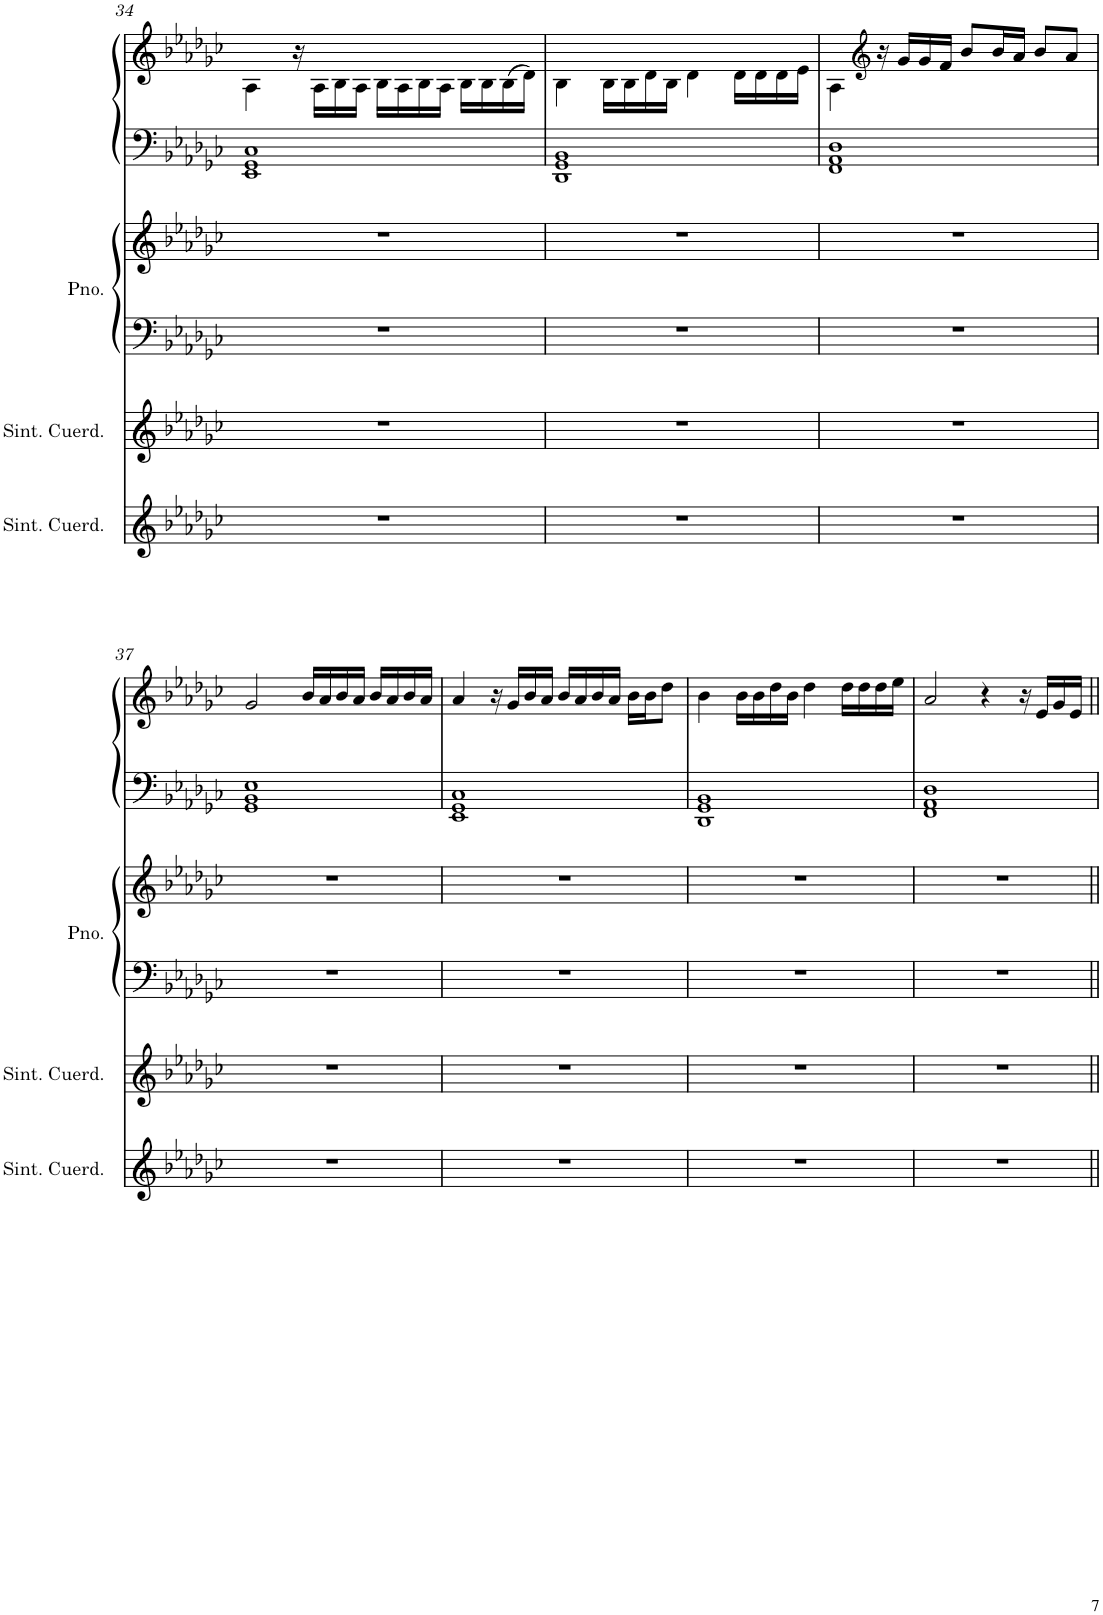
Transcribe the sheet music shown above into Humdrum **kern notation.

**kern	**kern	**kern	**kern	**kern	**kern
*part4	*part3	*part2	*part2	*part1	*part1
*staff6	*staff5	*staff4	*staff3	*staff2	*staff1
*I"Sintetizador Pad	*I"Sintetizador Banda sonora	*I"Piano	*	*I"Piano	*
*	*	*I'Pno.	*	*I'Pno	*
!!LO:PB:g=z
*clefG2	*clefG2	*clefF4	*clefG2	*clefF4	*clefG2
*k[b-e-a-d-g-c-]	*k[b-e-a-d-g-c-]	*k[b-e-a-d-g-c-]	*k[b-e-a-d-g-c-]	*k[b-e-a-d-g-c-]	*k[b-e-a-d-g-c-]
*M4/4	*M4/4	*M4/4	*M4/4	*M4/4	*M4/4
=34	=34	=34	=34	=34	=34
*	*	*	*	*^	*
1r	1r	1r	1r	1C-	1EE- 1GG-	4A-\
.	.	.	.	.	.	16r
.	.	.	.	.	.	16A-\LL
.	.	.	.	.	.	16B-\
.	.	.	.	.	.	16A-\JJ
.	.	.	.	.	.	16B-\LL
.	.	.	.	.	.	16A-\
.	.	.	.	.	.	16B-\
.	.	.	.	.	.	16A-\JJ
.	.	.	.	.	.	16B-\LL
.	.	.	.	.	.	16B-\
.	.	.	.	.	.	(>16B-\
.	.	.	.	.	.	16d-\JJ)
=35	=35	=35	=35	=35	=35	=35
1r	1r	1r	1r	1GG- 1BB-	1DD-	4B-\
.	.	.	.	.	.	16B-\LL
.	.	.	.	.	.	16B-\
.	.	.	.	.	.	16d-\
.	.	.	.	.	.	16B-\JJ
.	.	.	.	.	.	4d-\
.	.	.	.	.	.	16d-\LL
.	.	.	.	.	.	16d-\
.	.	.	.	.	.	16d-\
.	.	.	.	.	.	16e-\JJ
=36	=36	=36	=36	=36	=36	=36
1r	1r	1r	1r	1D-	1FF 1AA-	4A-\
*	*	*	*	*	*	*clefG2
.	.	.	.	.	.	16r
.	.	.	.	.	.	16g-/LL
.	.	.	.	.	.	16g-/
.	.	.	.	.	.	16f/JJ
.	.	.	.	.	.	8b-/L
.	.	.	.	.	.	16b-/L
.	.	.	.	.	.	16a-/JJ
.	.	.	.	.	.	8b-/L
.	.	.	.	.	.	8a-/J
!!LO:LB:g=z
=37	=37	=37	=37	=37	=37	=37
1r	1r	1r	1r	1E-	1GG- 1BB-	2g-/
.	.	.	.	.	.	16b-/LL
.	.	.	.	.	.	16a-/
.	.	.	.	.	.	16b-/
.	.	.	.	.	.	16a-/JJ
.	.	.	.	.	.	16b-/LL
.	.	.	.	.	.	16a-/
.	.	.	.	.	.	16b-/
.	.	.	.	.	.	16a-/JJ
=38	=38	=38	=38	=38	=38	=38
1r	1r	1r	1r	1C-	1EE- 1GG-	4a-/
.	.	.	.	.	.	16r
.	.	.	.	.	.	16g-/LL
.	.	.	.	.	.	16b-/
.	.	.	.	.	.	16a-/JJ
.	.	.	.	.	.	16b-/LL
.	.	.	.	.	.	16a-/
.	.	.	.	.	.	16b-/
.	.	.	.	.	.	16a-/JJ
.	.	.	.	.	.	16b-\LL
.	.	.	.	.	.	16b-\J
.	.	.	.	.	.	8dd-\J
=39	=39	=39	=39	=39	=39	=39
1r	1r	1r	1r	1GG- 1BB-	1DD-	4b-\
.	.	.	.	.	.	16b-\LL
.	.	.	.	.	.	16b-\
.	.	.	.	.	.	16dd-\
.	.	.	.	.	.	16b-\JJ
.	.	.	.	.	.	4dd-\
.	.	.	.	.	.	16dd-\LL
.	.	.	.	.	.	16dd-\
.	.	.	.	.	.	16dd-\
.	.	.	.	.	.	16ee-\JJ
=40	=40	=40	=40	=40	=40	=40
1r	1r	1r	1r	1D-	1FF 1AA-	2a-/
.	.	.	.	.	.	4r
.	.	.	.	.	.	16r
.	.	.	.	.	.	16e-/LL
.	.	.	.	.	.	16g-/
.	.	.	.	.	.	16e-/JJ
*	*	*	*	*v	*v	*
=||	=||	=||	=||	=||	=||
*-	*-	*-	*-	*-	*-
